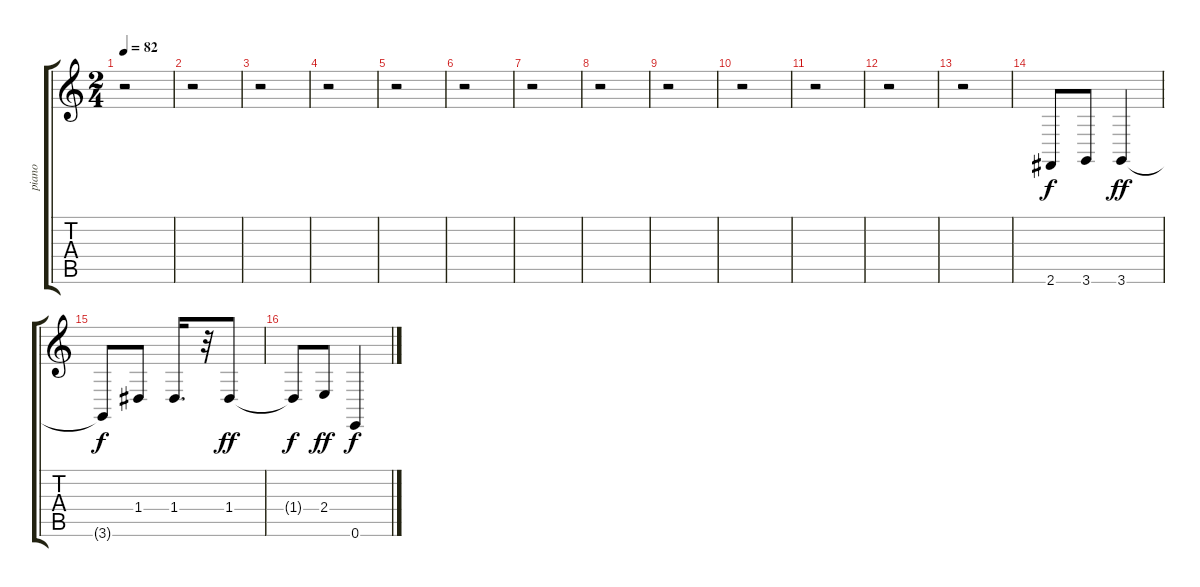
\track ("piano" "piano") {instrument brightacousticpiano}
\staff {score tabs}
\tuning (E4 B3 G3 D3 A2 E2) {hide}
\ts (2 4)
\tempo 82
\clef g2
\ks c
r.2{dy f} |
r.2 |
r.2 |
r.2 |
r.2 |
r.2 |
r.2 |
r.2 |
r.2 |
r.2 |
r.2 |
r.2 |
r.2 |
2.6.8 3.6.8 3.6.4{dy ff} |
3.6{t}.8{dy f} 1.4.8 1.4.16{d} r.32 1.4.8{dy ff} |
1.4{t}.8{dy f} 2.4.8{dy ff} 0.6.4{dy f}
